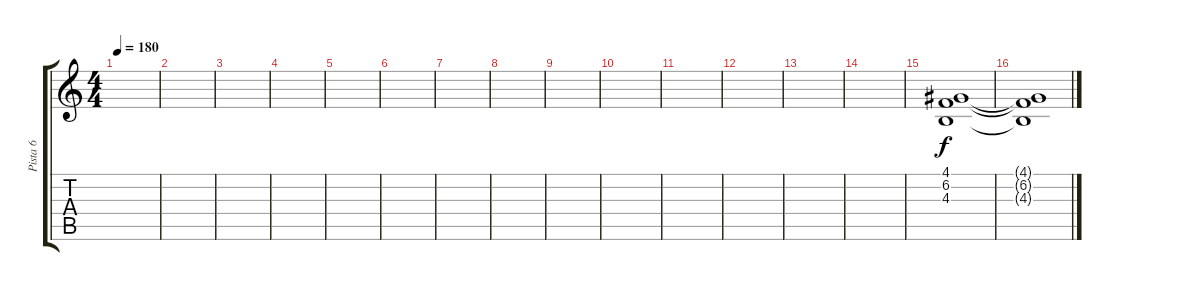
\track ("Pista 6" "Pista 6") {instrument stringensemble1}
\staff {score tabs}
\tuning (E4 B3 G3 D3 A2 E2) {hide}
\ts (4 4)
\tempo 180
\clef g2
\ks c
|
|
|
|
|
|
|
|
|
|
|
|
|
|
(4.1 6.2 4.3).1{volume 8} |
(4.1{t} 6.2{t} 4.3{t}).1
